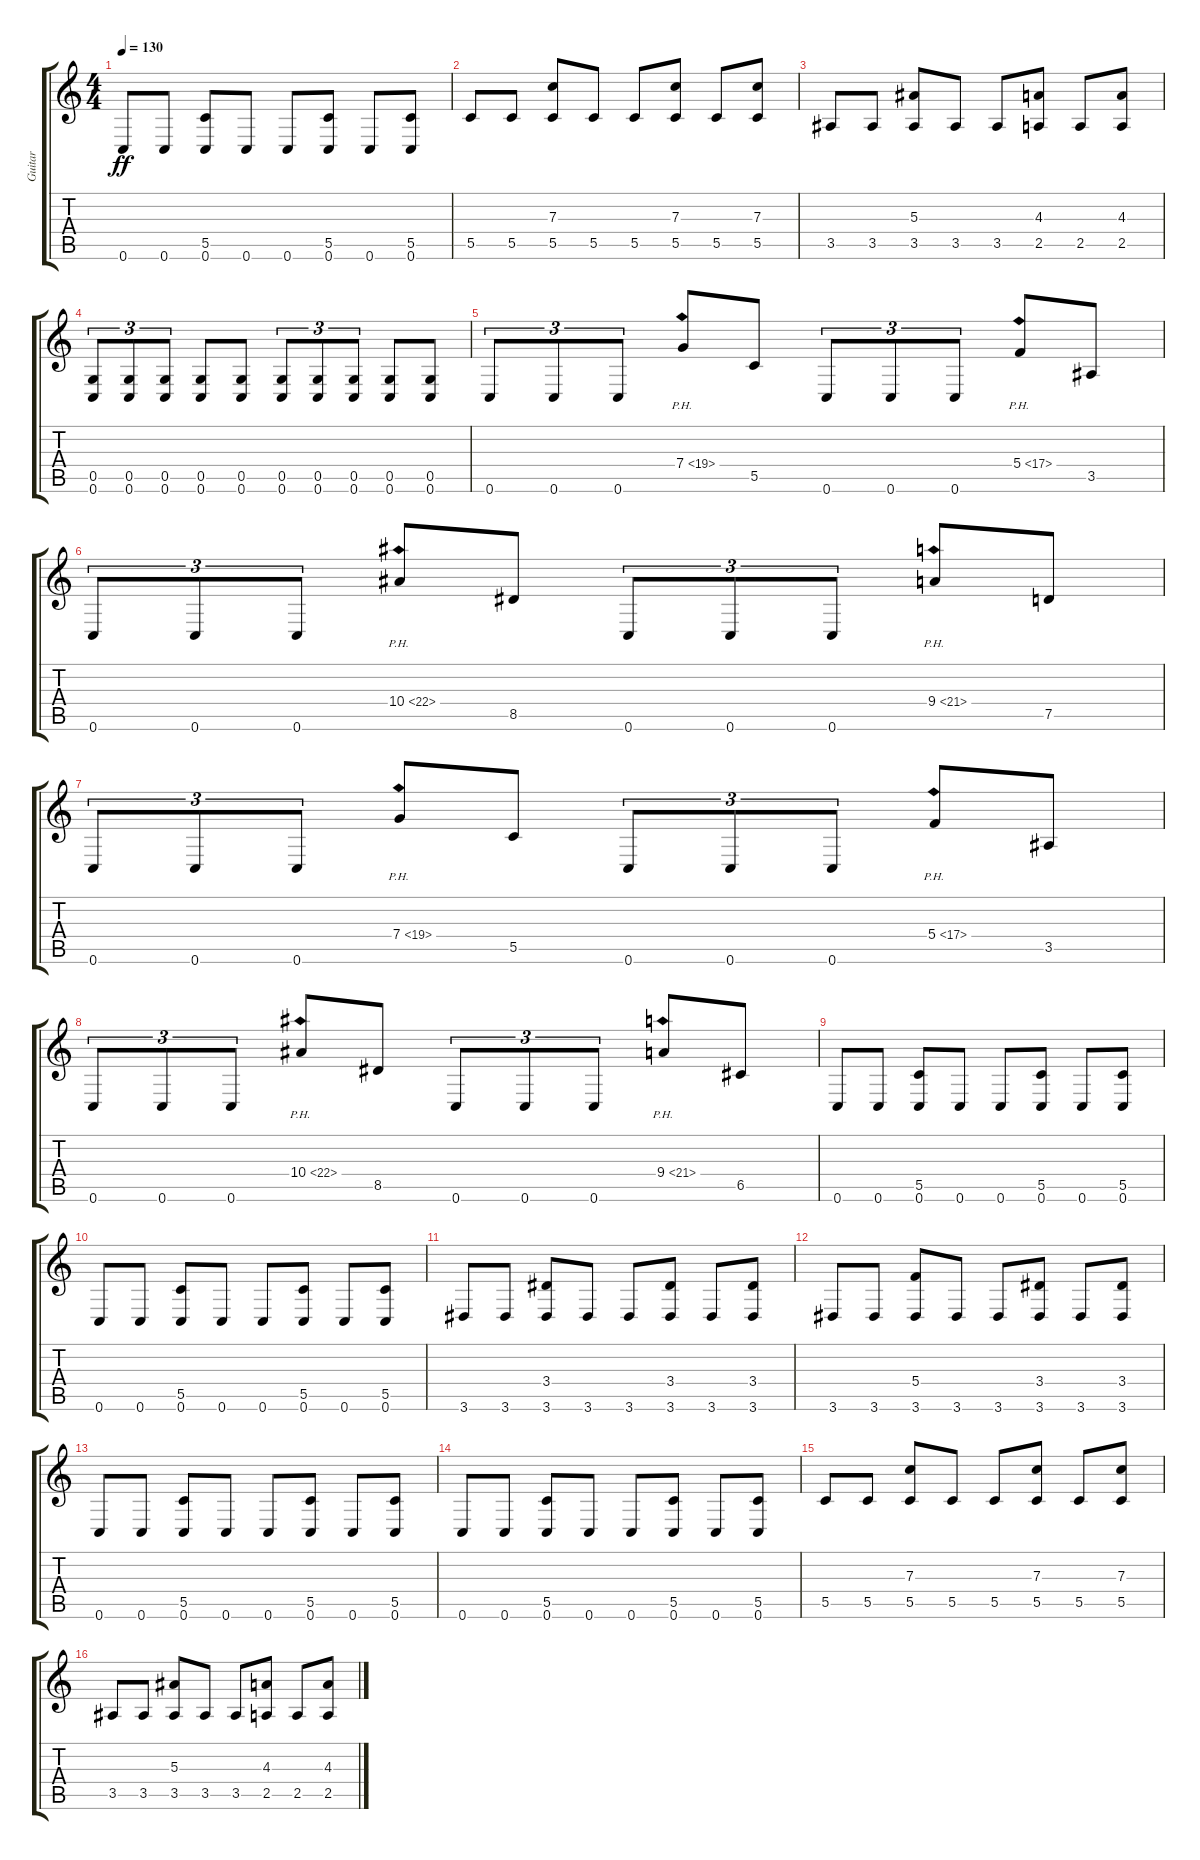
\track ("Guitar" "Guitar") {instrument distortionguitar}
\staff {score tabs}
\tuning (D4 A3 F3 C3 G2 C2) {hide}
\ts (4 4)
\tempo 130
\clef g2
\ks c
0.6.8{dy ff} 0.6.8 (5.5 0.6).8 0.6.8 0.6.8 (5.5 0.6).8 0.6.8 (5.5 0.6).8 |
5.5.8 5.5.8 (7.3 5.5).8 5.5.8 5.5.8 (7.3 5.5).8 5.5.8 (7.3 5.5).8 |
3.5.8 3.5.8 (5.3 3.5).8 3.5.8 3.5.8 (4.3 2.5).8 2.5.8 (4.3 2.5).8 |
(0.5 0.6).8{tu (3 2)} (0.5 0.6).8{tu (3 2)} (0.5 0.6).8{tu (3 2)} (0.5 0.6).8 (0.5 0.6).8 (0.5 0.6).8{tu (3 2)} (0.5 0.6).8{tu (3 2)} (0.5 0.6).8{tu (3 2)} (0.5 0.6).8 (0.5 0.6).8 |
0.6.8{tu (3 2)} 0.6.8{tu (3 2)} 0.6.8{tu (3 2)} 7.4{ph 12}.8 5.5.8 0.6.8{tu (3 2)} 0.6.8{tu (3 2)} 0.6.8{tu (3 2)} 5.4{ph 12}.8 3.5.8 |
0.6.8{tu (3 2)} 0.6.8{tu (3 2)} 0.6.8{tu (3 2)} 10.4{ph 12}.8 8.5.8 0.6.8{tu (3 2)} 0.6.8{tu (3 2)} 0.6.8{tu (3 2)} 9.4{ph 12}.8 7.5.8 |
0.6.8{tu (3 2)} 0.6.8{tu (3 2)} 0.6.8{tu (3 2)} 7.4{ph 12}.8 5.5.8 0.6.8{tu (3 2)} 0.6.8{tu (3 2)} 0.6.8{tu (3 2)} 5.4{ph 12}.8 3.5.8 |
0.6.8{tu (3 2)} 0.6.8{tu (3 2)} 0.6.8{tu (3 2)} 10.4{ph 12}.8 8.5.8 0.6.8{tu (3 2)} 0.6.8{tu (3 2)} 0.6.8{tu (3 2)} 9.4{ph 12}.8 6.5.8 |
0.6.8 0.6.8 (5.5 0.6).8 0.6.8 0.6.8 (5.5 0.6).8 0.6.8 (5.5 0.6).8 |
0.6.8 0.6.8 (5.5 0.6).8 0.6.8 0.6.8 (5.5 0.6).8 0.6.8 (5.5 0.6).8 |
3.6.8 3.6.8 (3.4 3.6).8 3.6.8 3.6.8 (3.4 3.6).8 3.6.8 (3.4 3.6).8 |
3.6.8 3.6.8 (5.4 3.6).8 3.6.8 3.6.8 (3.4 3.6).8 3.6.8 (3.4 3.6).8 |
0.6.8 0.6.8 (5.5 0.6).8 0.6.8 0.6.8 (5.5 0.6).8 0.6.8 (5.5 0.6).8 |
0.6.8 0.6.8 (5.5 0.6).8 0.6.8 0.6.8 (5.5 0.6).8 0.6.8 (5.5 0.6).8 |
5.5.8 5.5.8 (7.3 5.5).8 5.5.8 5.5.8 (7.3 5.5).8 5.5.8 (7.3 5.5).8 |
3.5.8 3.5.8 (5.3 3.5).8 3.5.8 3.5.8 (4.3 2.5).8 2.5.8 (4.3 2.5).8
